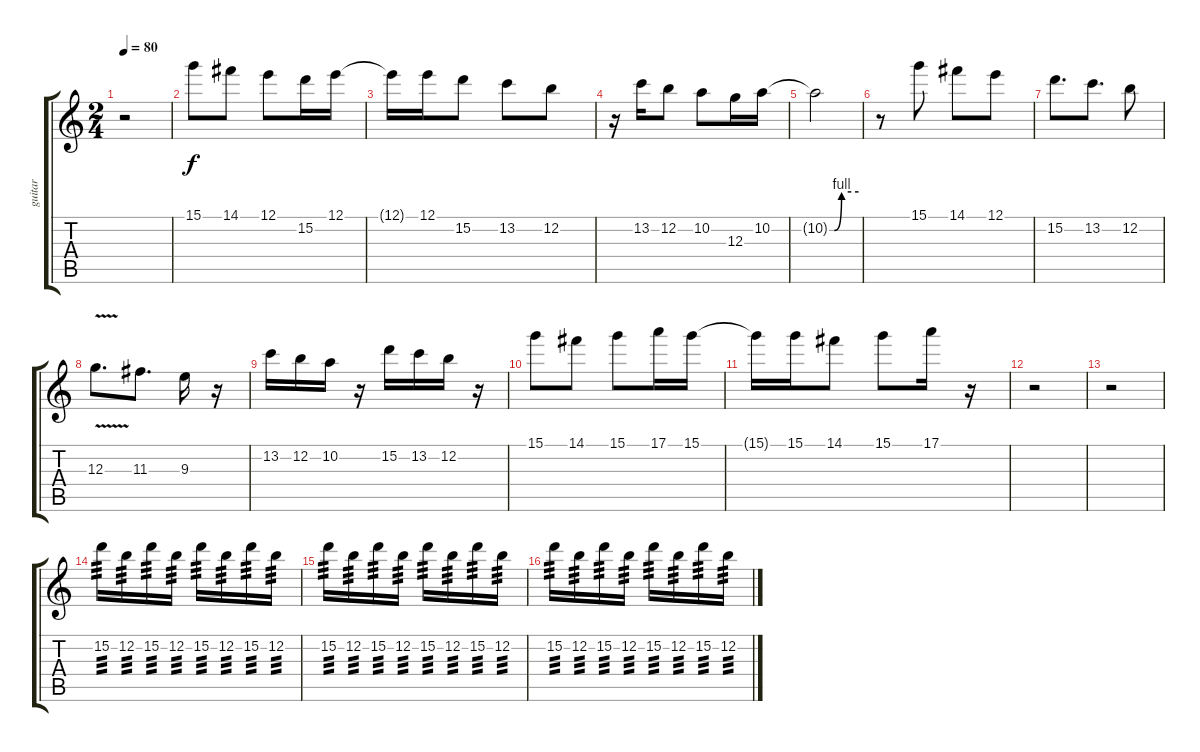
\track ("guitar    solo   one" "guitar    ") {instrument overdrivenguitar}
\staff {score tabs}
\tuning (E4 B3 G3 D3 A2 E2) {hide}
\ts (2 4)
\tempo 80
\clef g2
\ks c
r.2{dy f} |
15.1.8 14.1.8 12.1.8 15.2.16 12.1.16 |
12.1{t}.16 12.1.16 15.2.8 13.2.8 12.2.8 |
r.16 13.2.16 12.2.8 10.2.8 12.3.16 10.2.16 |
10.2{be (custom 0 0 10 0 25 4 45 4 60 4) t}.2 |
r.8 15.1.8 14.1.8 12.1.8 |
15.2.8{d} 13.2.8{d} 12.2.8 |
12.3{v}.8{d} 11.3.8{d} 9.3.16 r.16 |
13.2.16 12.2.16 10.2.16 r.16 15.2.16 13.2.16 12.2.16 r.16 |
15.1.8 14.1.8 15.1.8 17.1.16 15.1.16 |
15.1{t}.16 15.1.16 14.1.8 15.1.8 17.1.16 r.16 |
r.2 |
r.2 |
15.2.16{tp 3} 12.2.16{tp 3} 15.2.16{tp 3} 12.2.16{tp 3} 15.2.16{tp 3} 12.2.16{tp 3} 15.2.16{tp 3} 12.2.16{tp 3} |
15.2.16{tp 3} 12.2.16{tp 3} 15.2.16{tp 3} 12.2.16{tp 3} 15.2.16{tp 3} 12.2.16{tp 3} 15.2.16{tp 3} 12.2.16{tp 3} |
15.2.16{tp 3} 12.2.16{tp 3} 15.2.16{tp 3} 12.2.16{tp 3} 15.2.16{tp 3} 12.2.16{tp 3} 15.2.16{tp 3} 12.2.16{tp 3}
